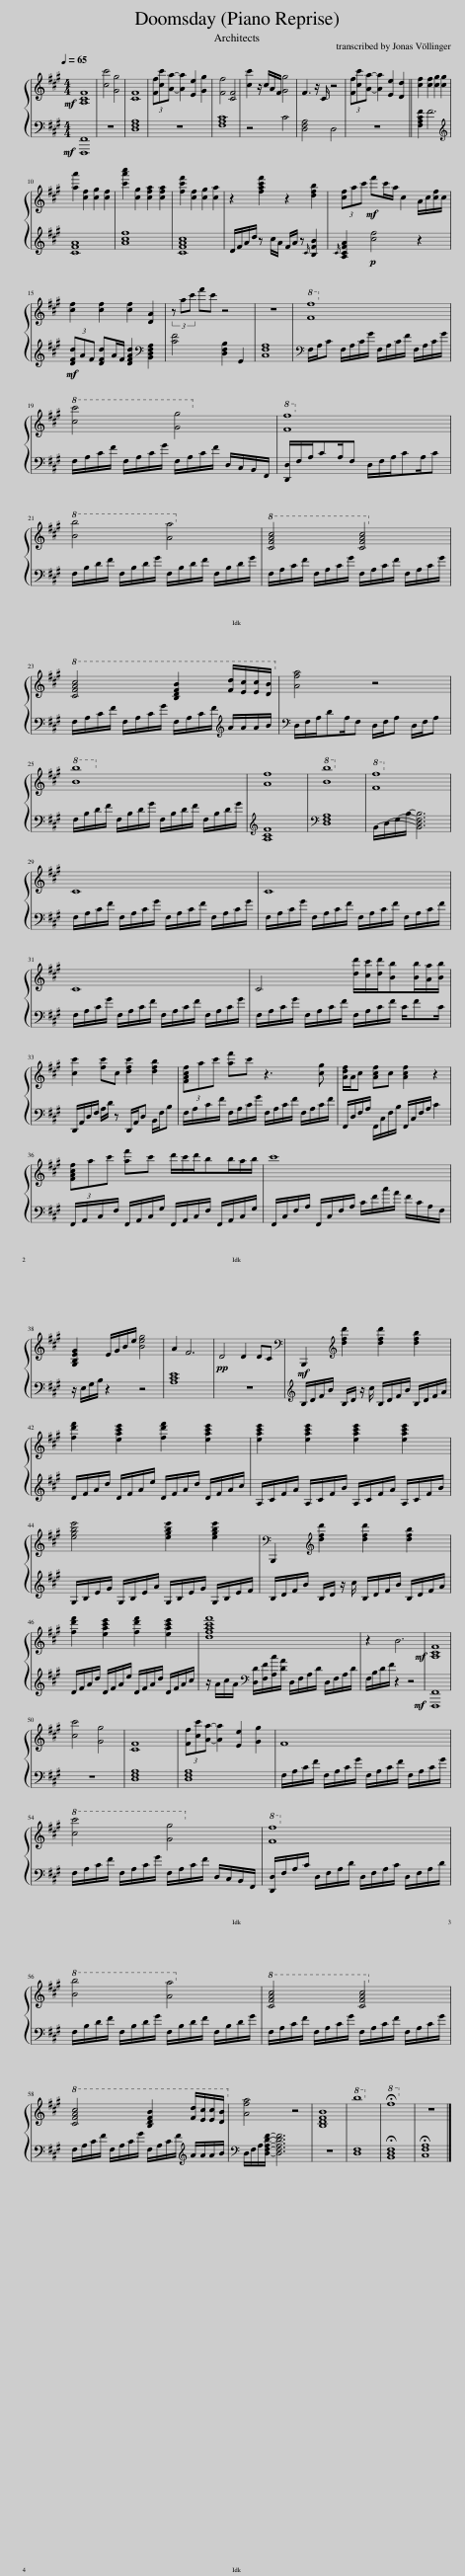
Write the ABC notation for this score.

X:1
%%score { 1 | 2 }
L:1/8
Q:1/4=65
M:4/4
I:linebreak $
K:A
V:1 treble
V:2 bass
V:1
!mf! [A,CF]8 | [cc']4 [Gg]4 | [CF]8 | (3[Ff][cc'][Aa]- [Aa]2 [Ee]2 [Gg]2 | [Ff]4 [CF]4 | %5
 [cc']2 z/ c/A/F/ [Gg]4 | F3 z/ C/ z4 | (3[Ff][cc'][Aa]- [Aa]2 [Ee]2 [Dd]2 || [cf]2 [cf]2 [cg]2 [cg]2 |$ [aa']2 [cf]2 [cg]2 [cf]2 | %10
 [c'a'c'']2 [cg]2 [cfa]2 [cfa]2 | [fc'f']2 [cf]2 [cg]2 [ca]2 | z2 [fac'f']2 z2 [dfb]2 | (3[cf]ac'!mf! f'c'/a/ c2 A/c/[cf]/c/ |$ [cf]2 [cf]2 [cf]2 [DA]2 | %15
 (3z ac' f'c' z4 | z8 |!8va(! [ff']8!8va)! |$!8va(! [c'c'']4 [gg']4!8va)! |!8va(! [ff']8!8va)! |$ %20
!8va(! [bb']4 [aa']4!8va)! |!8va(! [cfac']4 [cfac']4!8va)! |$!8va(! [cfac']4 [Bdfb]2 [fd']/[ec']/[ec']/[db]/!8va)! | [Afa]4 z4 |$!8va(! [bb']8!8va)! | %25
 [Af]8 |!8va(! [bb']8!8va)! |!8va(! [ff']8!8va)! |$ C8 | C8 |$ %30
 C8 | C4 [dd']/[cc']/[dd']/[Bb][Bb]/[Aa]/[Bb]/ |$ [cc']2 [fc']c [dfc']2 [dfb]2 | (3[FAcf]ac' [af']c' z3 [cg] | [Adf]/A/c [Acf]c [Acf]2 z2 |$ %35
 (3[FAcf]ac' [af']c' d'/c'/d'/bb/a/b/ | c'8 |$ [G,B,EG]2 E/G/B/e/ [Beg]4 | A2 F6 |!pp! D4 D2 DC | %40
[K:bass]!mf! B,,,2[K:treble] [dfd']2 [dfd']2 [dfb]2 |$ [fd'f']2 [eac'e']2 [fd'f']2 [eac'e']2 | [eac'e']2 [eac'e']2 [eac'e']2 [eac'e']2 |$ [egbe']4 [egbe']2 [egbe']2 |[K:bass] B,,,2[K:treble] [dfd']2 [dfd']2 [dfb]2 |$ %45
 [fd'f']2 [eac'e']2 [fd'f']2 [eac'e']2 | [dfac'f']8 | z2 B6 |!mf! [A,CF]8 |$ [cc']4 [Gg]4 | %50
 [CF]8 | (3[Ff][cc'][Aa]- [Aa]2 [Ee]2 [Gg]2 | F8 |$!8va(! [c'c'']4 [gg']4!8va)! |!8va(! [ff']8!8va)! |$ %55
!8va(! [bb']4 [aa']4!8va)! |!8va(! [cfac']4 [cfac']4!8va)! |$!8va(! [cfac']4 [Bdfb]2 [fd']/[ec']/[ec']/[db]/!8va)! | [Afa]4 z4 | [B,DFB]8 | %60
!8va(! b'8!8va)! |!8va(! !fermata!f'8!8va)! | z8 |] %63
V:2
!mf! [F,,,F,,]8 | z8 | [D,F,A,]8 | z8 | [F,A,C]8 | %5
 z4 C4 | [D,F,A,]4 D,4 | z8 || [F,A,CF]2 F6 |$[K:treble] [CFA]8 | %10
 [Acf]8 | [CFAc]8 | D/F/A/d/ z c/A/ F/A/ z{C} [B,FB]2 |{C} [A,CFA]2!p! [cf]4 z2 |$!mf! (3[DFd]AF [DFd]A/F/ [DFAd]2[K:bass] [B,,D,F,A,]2 | %15
 [CF]4 [D,F,B,]2 G,,2 | [C,F,A,]8 |[K:bass] F,/A,/C F,/A,/C/G/ F,/A,/C/F/ F,/A,/C/G/ |$ F,/A,/C/F/ F,/A,/C/G/ F,/A,/C/F/ D,/C,/B,,/F,,/ | [D,,D,]/F,/A,/CA,/F, D,/F,/A,/CA,/C |$ %20
 F,/B,/D/F/ F,/B,/D/G/ F,/B,/D/F/ F,/B,/D/G/ | F,/A,/C/F/ F,/A,/C/G/ F,/A,/C/F/ F,/A,/C/G/ |$ F,/A,/C/F/ F,/A,/C/G/ F,/A,/C/F/[K:treble] A/A/A/B/ |[K:bass] D,/F,/A,/DA,/F, D,/F,/A, D,/F,/A, |$ F,/B,/D/F/ F,/B,/D/G/ F,/B,/D/F/ F,/B,/D/G/ | %25
[K:treble] [A,CF]8 |[K:bass] [D,F,A,]8 | B,,/-D,/-F,/-B,/- [B,,D,F,B,]6 |$ F,/A,/C/F/ F,/A,/C/G/ F,/A,/C/F/ F,/A,/C/G/ | F,/A,/C/G/ F,/A,/C/F/ F,/A,/C/F/ F,/A,/C/F/ |$ %30
 F,/A,/C/G/ F,/A,/C/F/ F,/A,/C/F/ F,/A,/C/G/ | F,/A,/C/G/ F,/A,/C/F/ F,/A,/C/F/ C/FC/ |$ D,,/A,,/D,/F,/ A,/D/ z D,,/A,,/D, B,,/F,/B, | F,/A,/C/F/ F,/A,/C/G/ F,/A,/C/F/ F,/A,/C/F/ | F,,/D,/F,/A,/ F,,/C,/F,/B,/ F,,/C,/F,/A,/ C2 |$ %35
 F,,/A,,/C,/F,/ F,,/A,,/C,/G,/ F,,/A,,/C,/F,/ F,,/A,,/C,/G,/ | F,,/C,/F,/A,/ F,,/C,/F,/A,/ C/F/c/A/ F/C/A,/F,/ |$ z/ E,/G,/B,/ z2 z4 | [A,CE]8 | z8 | %40
[K:treble] B,/D/F/B/ B,/D/ z/ c/ B,/D/F/B/ B,/D/F/A/ |$ D/F/A/d/ D/F/A/e/ D/F/A/d/ D/F/A/c/ | A,/C/F/A/ A,/C/F/B/ A,/C/F/A/ A,/C/F/B/ |$ G,/B,/E/G/ G,/B,/E/A/ G,/B,/E/G/ G,/B,/E/F/ | B,/D/F/B/ B,/D/ z/ c/ B,/D/F/B/ B,/D/F/A/ |$ %45
 D/F/A/d/ D/F/A/e/ D/F/A/d/ D/F/A/c/ | z/ A/c/A/[K:bass] [D,D]/[F,F]/[A,c]/[DA]/ D,/F,/A,/D/ D,/F,/A,/D/ | F,/B,/D/F/ z2 z4 |!mf! [F,,,F,,]8 |$ z8 | %50
 [D,F,A,]8 | [D,F,A,]8 | F,/A,/C/F/ F,/A,/C/G/ F,/A,/C/F/ F,/A,/C/G/ |$ F,/A,/C/F/ F,/A,/C/G/ F,/A,/C/F/ D,/C,/B,,/F,,/ | [D,,D,]/F,/A,/C/ D,/F,/A,/D/ D,/F,/A,/C/ D,/F,/A,/D/ |$ %55
 F,/B,/D/F/ F,/B,/D/G/ F,/B,/D/F/ F,/B,/D/G/ | F,/A,/C/F/ F,/A,/C/G/ F,/A,/C/F/ F,/A,/C/G/ |$ F,/A,/C/F/ F,/A,/C/G/ F,/A,/C/F/[K:treble] A/A/A/B/ |[K:bass] D,/F,/A,/[D,F,A,DF]/- [D,F,A,DF]6 | z8 | %60
 [D,F,]8 | !fermata![B,,D,F,]8 | !fermata![C,F,A,]8 |] %63
